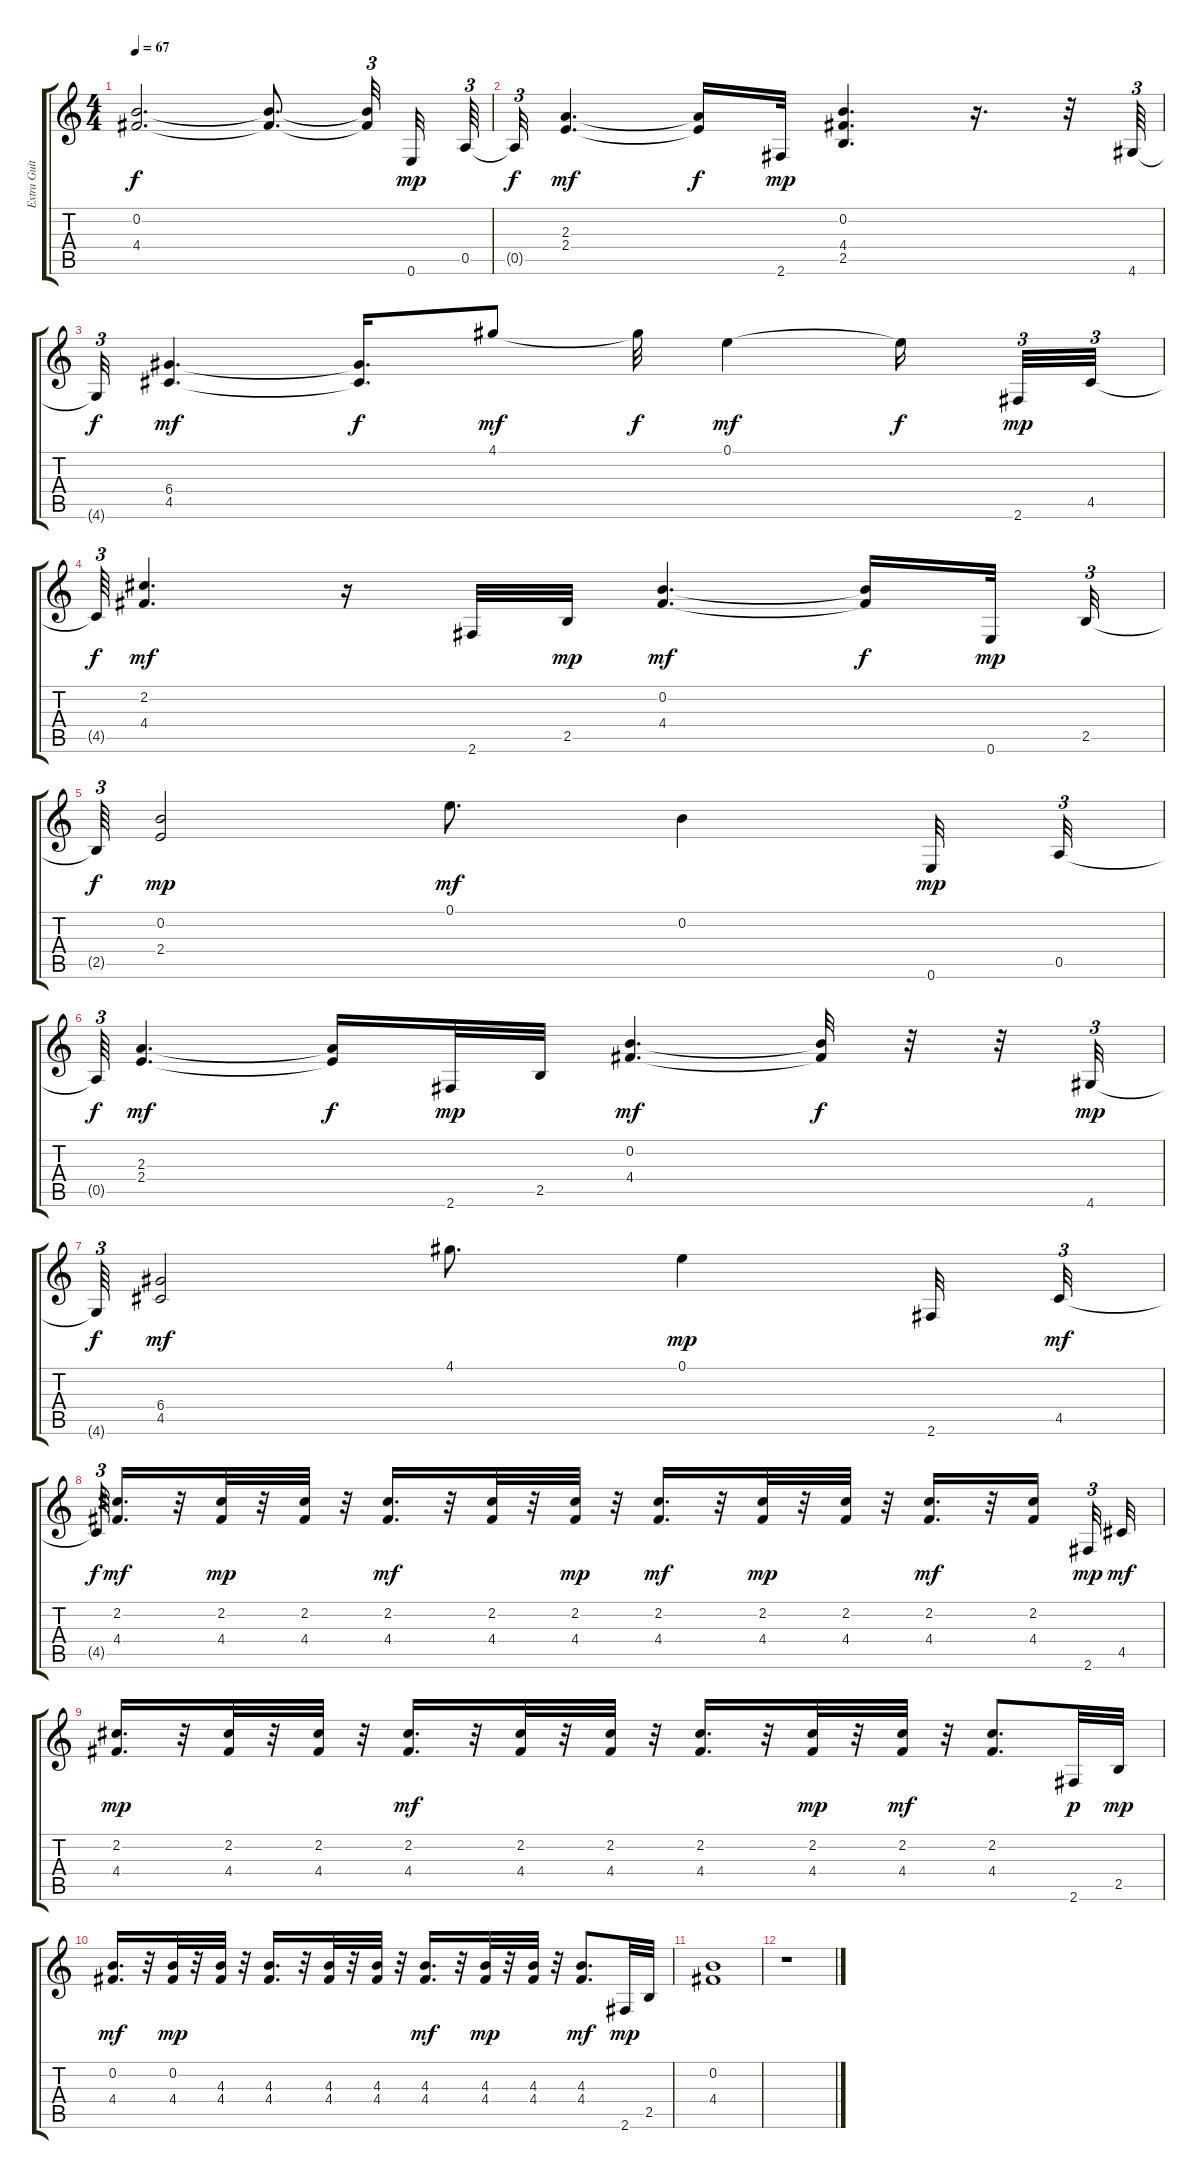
\track ("Extra Guitar" "Extra Guit") {instrument distortionguitar}
\staff {score tabs}
\tuning (E4 B3 G3 D3 A2 E2) {hide}
\ts (4 4)
\tempo 67
\clef g2
\ks c
(0.2{t} 4.4{t}).2{d dy f} (0.2{t} 4.4{t}).8{d} (0.2{t} 4.4{t}).32{tu (3 2) beam splitsecondary} 0.6.32{dy mp} 0.5.64{tu (3 2)} |
0.5{t}.32{tu (3 2) dy f} (2.3 2.4).4{d dy mf} (2.3{t} 2.4{t}).16{dy f} 2.6.32{dy mp} (0.2 4.4 2.5).4{d} r.16{d} r.32 4.6.64{tu (3 2)} |
4.6{t}.32{tu (3 2) dy f} (6.4 4.5).4{d dy mf} (6.4{t} 4.5{t}).16{d dy f} 4.1.8{dy mf} 4.1{t}.32{dy f} 0.1.4{dy mf} 0.1{t}.16{dy f beam splitsecondary} 2.6.32{tu (3 2) dy mp} 4.5.32{tu (3 2)} |
4.5{t}.64{tu (3 2) dy f} (2.2 4.4).4{d dy mf} r.16 2.6.32 2.5.32{dy mp} (0.2 4.4).4{d dy mf} (0.2{t} 4.4{t}).16{dy f} 0.6.32{dy mp} 2.5.32{tu (3 2)} |
2.5{t}.64{tu (3 2) dy f} (0.2 2.4).2{dy mp} 0.1.8{d dy mf} 0.2.4 0.6.32{dy mp} 0.5.32{tu (3 2)} |
0.5{t}.64{tu (3 2) dy f} (2.3 2.4).4{d dy mf} (2.3{t} 2.4{t}).16{dy f} 2.6.32{dy mp} 2.5.32 (0.2 4.4).4{d dy mf} (0.2{t} 4.4{t}).32{dy f} r.32 r.32 4.6.32{tu (3 2) dy mp} |
4.6{t}.64{tu (3 2) dy f} (6.4 4.5).2{dy mf} 4.1.8{d} 0.1.4{dy mp} 2.6.32 4.5.32{tu (3 2) dy mf} |
4.5{t}.64{tu (3 2) dy f} (2.2 4.4).16{d dy mf} r.32 (2.2 4.4).32{dy mp} r.32 (2.2 4.4).32 r.32 (2.2 4.4).16{d dy mf} r.32 (2.2 4.4).32 r.32 (2.2 4.4).32{dy mp} r.32 (2.2 4.4).16{d dy mf} r.32 (2.2 4.4).32{dy mp} r.32 (2.2 4.4).32 r.32 (2.2 4.4).16{d dy mf} r.32 (2.2 4.4).16{beam splitsecondary} 2.6.32{tu (3 2) dy mp} 4.5.32{dy mf} |
(2.2 4.4).16{d dy mp} r.32 (2.2 4.4).32 r.32 (2.2 4.4).32 r.32 (2.2 4.4).16{d dy mf} r.32 (2.2 4.4).32 r.32 (2.2 4.4).32 r.32 (2.2 4.4).16{d} r.32 (2.2 4.4).32{dy mp} r.32 (2.2 4.4).32{dy mf} r.32 (2.2 4.4).8{d} 2.6.32{dy p} 2.5.32{dy mp} |
(0.2 4.4).16{d dy mf} r.32 (0.2 4.4).32{dy mp} r.32 (4.3 4.4).32 r.32 (4.3 4.4).16{d} r.32 (4.3 4.4).32 r.32 (4.3 4.4).32 r.32 (4.3 4.4).16{d dy mf} r.32 (4.3 4.4).32{dy mp} r.32 (4.3 4.4).32 r.32 (4.3 4.4).8{d dy mf} 2.6.32{dy mp} 2.5.32 |
(0.2 4.4).1 |
r.1
